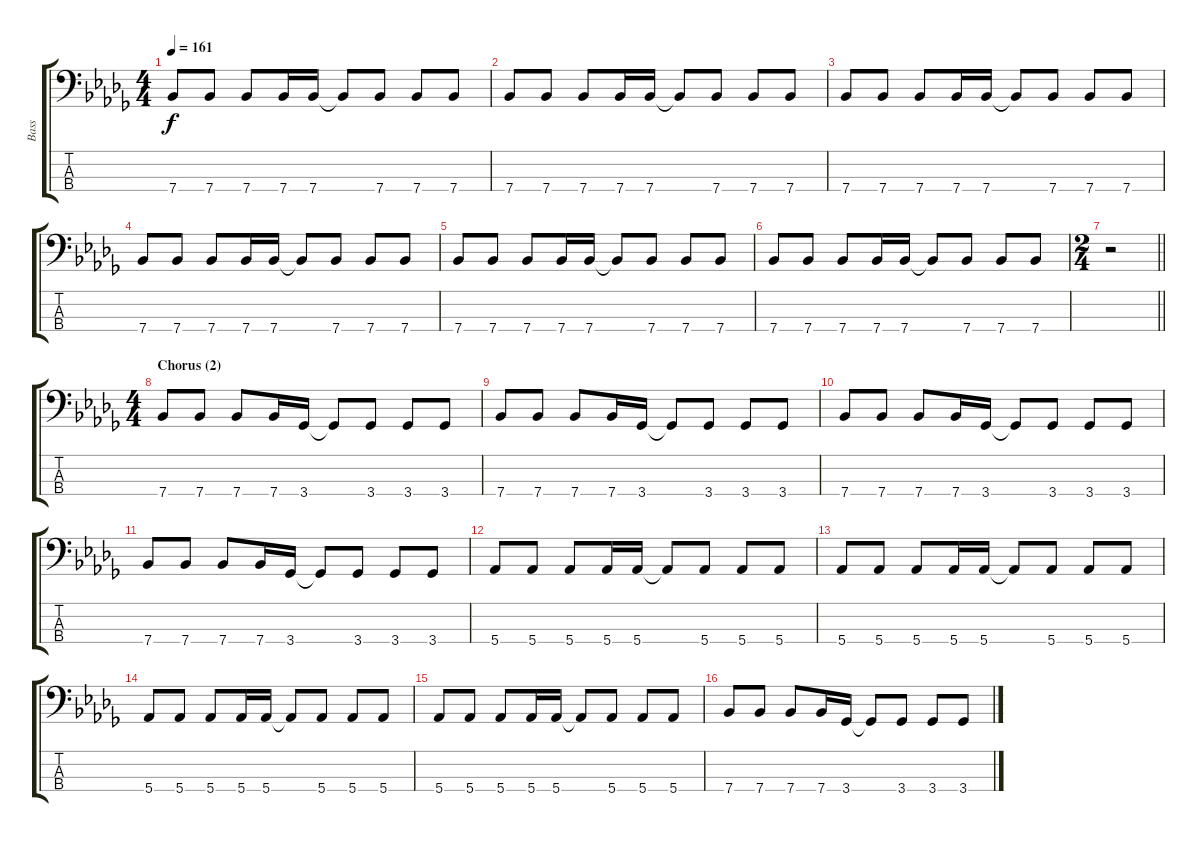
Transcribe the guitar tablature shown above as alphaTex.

\track ("Bass" "Bass") {instrument electricbasspick}
\staff {score tabs}
\tuning (Gb2 Db2 Ab1 Eb1) {hide}
\ts (4 4)
\tempo 161
\clef f4
\ks bbminor
7.4.8{dy f} 7.4.8 7.4.8 7.4.16 7.4.16 7.4{t}.8 7.4.8 7.4.8 7.4.8 |
7.4.8 7.4.8 7.4.8 7.4.16 7.4.16 7.4{t}.8 7.4.8 7.4.8 7.4.8 |
7.4.8 7.4.8 7.4.8 7.4.16 7.4.16 7.4{t}.8 7.4.8 7.4.8 7.4.8 |
7.4.8 7.4.8 7.4.8 7.4.16 7.4.16 7.4{t}.8 7.4.8 7.4.8 7.4.8 |
7.4.8 7.4.8 7.4.8 7.4.16 7.4.16 7.4{t}.8 7.4.8 7.4.8 7.4.8 |
7.4.8 7.4.8 7.4.8 7.4.16 7.4.16 7.4{t}.8 7.4.8 7.4.8 7.4.8 |
\ts (2 4)
\barLineRight lightlight
r.2 |
\ts (4 4)
\section ("" "Chorus (2)")
7.4.8 7.4.8 7.4.8 7.4.16 3.4.16 3.4{t}.8 3.4.8 3.4.8 3.4.8 |
7.4.8 7.4.8 7.4.8 7.4.16 3.4.16 3.4{t}.8 3.4.8 3.4.8 3.4.8 |
7.4.8 7.4.8 7.4.8 7.4.16 3.4.16 3.4{t}.8 3.4.8 3.4.8 3.4.8 |
7.4.8 7.4.8 7.4.8 7.4.16 3.4.16 3.4{t}.8 3.4.8 3.4.8 3.4.8 |
5.4.8 5.4.8 5.4.8 5.4.16 5.4.16 5.4{t}.8 5.4.8 5.4.8 5.4.8 |
5.4.8 5.4.8 5.4.8 5.4.16 5.4.16 5.4{t}.8 5.4.8 5.4.8 5.4.8 |
5.4.8 5.4.8 5.4.8 5.4.16 5.4.16 5.4{t}.8 5.4.8 5.4.8 5.4.8 |
5.4.8 5.4.8 5.4.8 5.4.16 5.4.16 5.4{t}.8 5.4.8 5.4.8 5.4.8 |
7.4.8 7.4.8 7.4.8 7.4.16 3.4.16 3.4{t}.8 3.4.8 3.4.8 3.4.8
